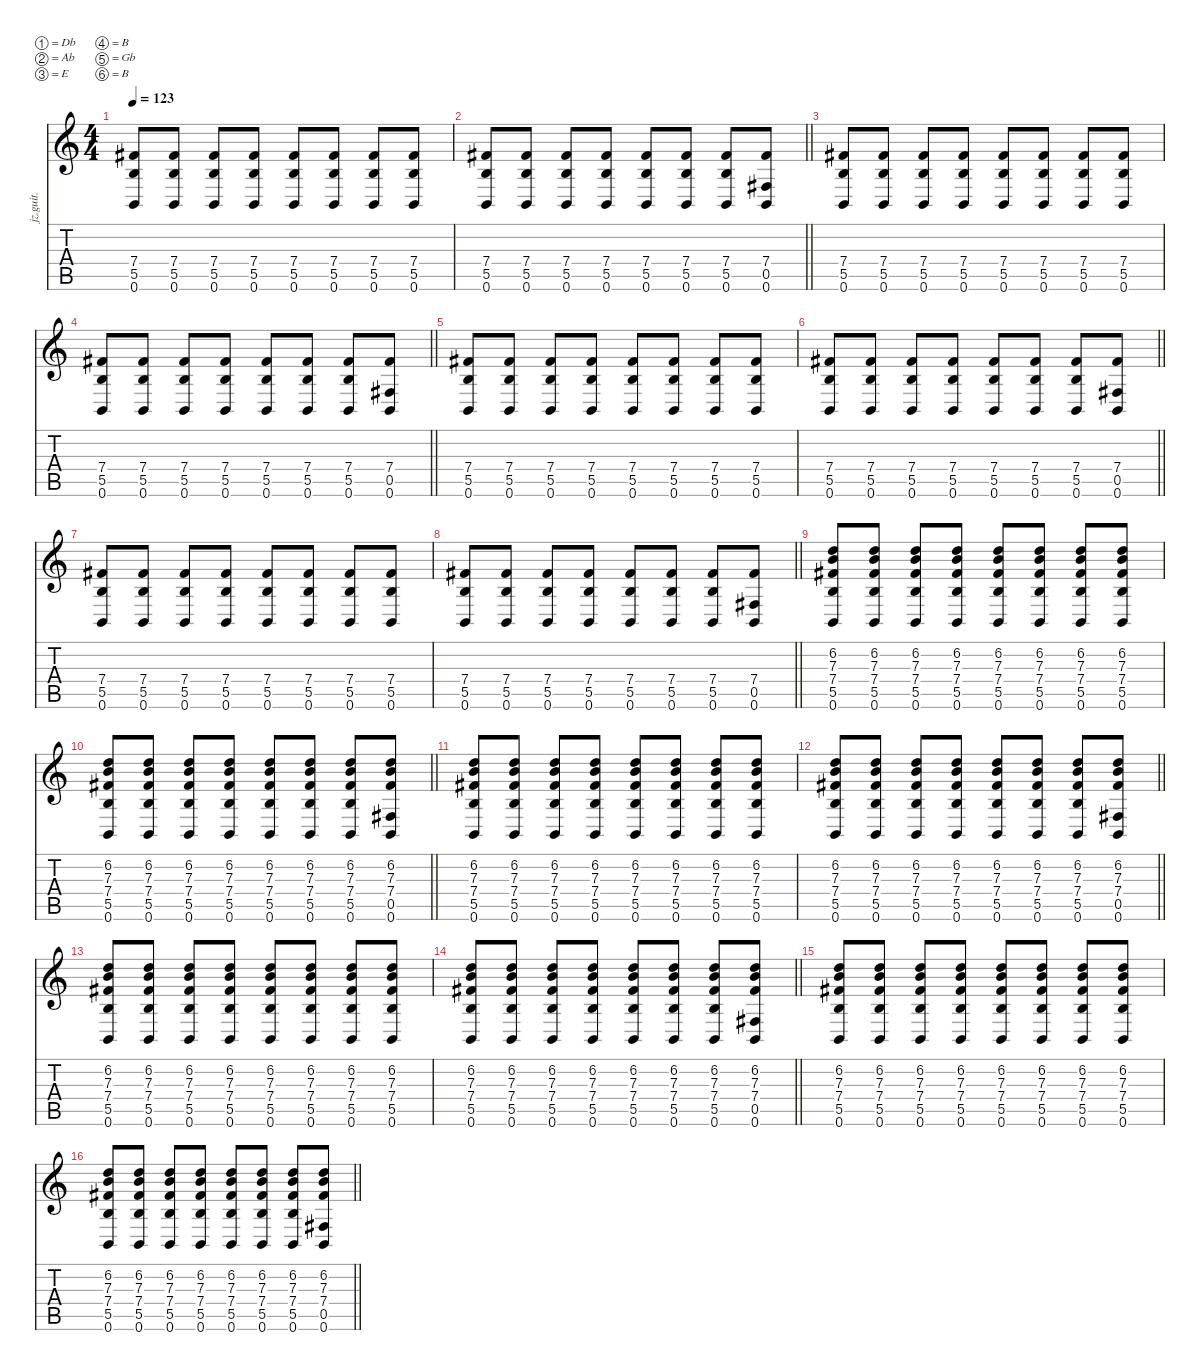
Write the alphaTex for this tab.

\defaultSystemsLayout 4
\hideDynamics
\bracketExtendMode nobrackets
\otherSystemsTrackNameOrientation horizontal
\track ("Guitar 2" "jz.guit.") {instrument electricguitarjazz}
\staff {score tabs}
\tuning (Db4 Ab3 E3 B2 Gb2 B1)
\ts (4 4)
\section ("" "")
\tempo 123
\clef g2
\ks c
(7.4{acc #} 5.5 0.6).8{dy f instrument distortionguitar beam Up} (7.4{acc #} 5.5 0.6).8{beam Up} (7.4{acc #} 5.5 0.6).8{beam Up} (7.4{acc #} 5.5 0.6).8{beam Up} (7.4{acc #} 5.5 0.6).8{beam Up} (7.4{acc #} 5.5 0.6).8{beam Up} (7.4{acc #} 5.5 0.6).8{beam Up} (7.4{acc #} 5.5 0.6).8{beam Up} |
\barLineRight lightlight
(7.4{acc #} 5.5 0.6).8{beam Up} (7.4{acc #} 5.5 0.6).8{beam Up} (7.4{acc #} 5.5 0.6).8{beam Up} (7.4{acc #} 5.5 0.6).8{beam Up} (7.4{acc #} 5.5 0.6).8{beam Up} (7.4{acc #} 5.5 0.6).8{beam Up} (7.4{acc #} 5.5 0.6).8{beam Up} (7.4{acc #} 0.5{acc #} 0.6).8{beam Up} |
(7.4{acc #} 5.5 0.6).8{beam Up} (7.4{acc #} 5.5 0.6).8{beam Up} (7.4{acc #} 5.5 0.6).8{beam Up} (7.4{acc #} 5.5 0.6).8{beam Up} (7.4{acc #} 5.5 0.6).8{beam Up} (7.4{acc #} 5.5 0.6).8{beam Up} (7.4{acc #} 5.5 0.6).8{beam Up} (7.4{acc #} 5.5 0.6).8{beam Up} |
\barLineRight lightlight
(7.4{acc #} 5.5 0.6).8{beam Up} (7.4{acc #} 5.5 0.6).8{beam Up} (7.4{acc #} 5.5 0.6).8{beam Up} (7.4{acc #} 5.5 0.6).8{beam Up} (7.4{acc #} 5.5 0.6).8{beam Up} (7.4{acc #} 5.5 0.6).8{beam Up} (7.4{acc #} 5.5 0.6).8{beam Up} (7.4{acc #} 0.5{acc #} 0.6).8{beam Up} |
(7.4{acc #} 5.5 0.6).8{beam Up} (7.4{acc #} 5.5 0.6).8{beam Up} (7.4{acc #} 5.5 0.6).8{beam Up} (7.4{acc #} 5.5 0.6).8{beam Up} (7.4{acc #} 5.5 0.6).8{beam Up} (7.4{acc #} 5.5 0.6).8{beam Up} (7.4{acc #} 5.5 0.6).8{beam Up} (7.4{acc #} 5.5 0.6).8{beam Up} |
\barLineRight lightlight
(7.4{acc #} 5.5 0.6).8{beam Up} (7.4{acc #} 5.5 0.6).8{beam Up} (7.4{acc #} 5.5 0.6).8{beam Up} (7.4{acc #} 5.5 0.6).8{beam Up} (7.4{acc #} 5.5 0.6).8{beam Up} (7.4{acc #} 5.5 0.6).8{beam Up} (7.4{acc #} 5.5 0.6).8{beam Up} (7.4{acc #} 0.5{acc #} 0.6).8{beam Up} |
(7.4{acc #} 5.5 0.6).8{beam Up} (7.4{acc #} 5.5 0.6).8{beam Up} (7.4{acc #} 5.5 0.6).8{beam Up} (7.4{acc #} 5.5 0.6).8{beam Up} (7.4{acc #} 5.5 0.6).8{beam Up} (7.4{acc #} 5.5 0.6).8{beam Up} (7.4{acc #} 5.5 0.6).8{beam Up} (7.4{acc #} 5.5 0.6).8{beam Up} |
\barLineRight lightlight
(7.4{acc #} 5.5 0.6).8{beam Up} (7.4{acc #} 5.5 0.6).8{beam Up} (7.4{acc #} 5.5 0.6).8{beam Up} (7.4{acc #} 5.5 0.6).8{beam Up} (7.4{acc #} 5.5 0.6).8{beam Up} (7.4{acc #} 5.5 0.6).8{beam Up} (7.4{acc #} 5.5 0.6).8{beam Up} (7.4{acc #} 0.5{acc #} 0.6).8{beam Up} |
(6.2 7.3 7.4{acc #} 5.5 0.6).8{beam Up} (6.2 7.3 7.4{acc #} 5.5 0.6).8{beam Up} (6.2 7.3 7.4{acc #} 5.5 0.6).8{beam Up} (6.2 7.3 7.4{acc #} 5.5 0.6).8{beam Up} (6.2 7.3 7.4{acc #} 5.5 0.6).8{beam Up} (6.2 7.3 7.4{acc #} 5.5 0.6).8{beam Up} (6.2 7.3 7.4{acc #} 5.5 0.6).8{beam Up} (6.2 7.3 7.4{acc #} 5.5 0.6).8{beam Up} |
\barLineRight lightlight
(6.2 7.3 7.4{acc #} 5.5 0.6).8{beam Up} (6.2 7.3 7.4{acc #} 5.5 0.6).8{beam Up} (6.2 7.3 7.4{acc #} 5.5 0.6).8{beam Up} (6.2 7.3 7.4{acc #} 5.5 0.6).8{beam Up} (6.2 7.3 7.4{acc #} 5.5 0.6).8{beam Up} (6.2 7.3 7.4{acc #} 5.5 0.6).8{beam Up} (6.2 7.3 7.4{acc #} 5.5 0.6).8{beam Up} (6.2 7.3 7.4{acc #} 0.5{acc #} 0.6).8{beam Up} |
(6.2 7.3 7.4{acc #} 5.5 0.6).8{beam Up} (6.2 7.3 7.4{acc #} 5.5 0.6).8{beam Up} (6.2 7.3 7.4{acc #} 5.5 0.6).8{beam Up} (6.2 7.3 7.4{acc #} 5.5 0.6).8{beam Up} (6.2 7.3 7.4{acc #} 5.5 0.6).8{beam Up} (6.2 7.3 7.4{acc #} 5.5 0.6).8{beam Up} (6.2 7.3 7.4{acc #} 5.5 0.6).8{beam Up} (6.2 7.3 7.4{acc #} 5.5 0.6).8{beam Up} |
\barLineRight lightlight
(6.2 7.3 7.4{acc #} 5.5 0.6).8{beam Up} (6.2 7.3 7.4{acc #} 5.5 0.6).8{beam Up} (6.2 7.3 7.4{acc #} 5.5 0.6).8{beam Up} (6.2 7.3 7.4{acc #} 5.5 0.6).8{beam Up} (6.2 7.3 7.4{acc #} 5.5 0.6).8{beam Up} (6.2 7.3 7.4{acc #} 5.5 0.6).8{beam Up} (6.2 7.3 7.4{acc #} 5.5 0.6).8{beam Up} (6.2 7.3 7.4{acc #} 0.5{acc #} 0.6).8{beam Up} |
(6.2 7.3 7.4{acc #} 5.5 0.6).8{beam Up} (6.2 7.3 7.4{acc #} 5.5 0.6).8{beam Up} (6.2 7.3 7.4{acc #} 5.5 0.6).8{beam Up} (6.2 7.3 7.4{acc #} 5.5 0.6).8{beam Up} (6.2 7.3 7.4{acc #} 5.5 0.6).8{beam Up} (6.2 7.3 7.4{acc #} 5.5 0.6).8{beam Up} (6.2 7.3 7.4{acc #} 5.5 0.6).8{beam Up} (6.2 7.3 7.4{acc #} 5.5 0.6).8{beam Up} |
\barLineRight lightlight
(6.2 7.3 7.4{acc #} 5.5 0.6).8{beam Up} (6.2 7.3 7.4{acc #} 5.5 0.6).8{beam Up} (6.2 7.3 7.4{acc #} 5.5 0.6).8{beam Up} (6.2 7.3 7.4{acc #} 5.5 0.6).8{beam Up} (6.2 7.3 7.4{acc #} 5.5 0.6).8{beam Up} (6.2 7.3 7.4{acc #} 5.5 0.6).8{beam Up} (6.2 7.3 7.4{acc #} 5.5 0.6).8{beam Up} (6.2 7.3 7.4{acc #} 0.5{acc #} 0.6).8{beam Up} |
(6.2 7.3 7.4{acc #} 5.5 0.6).8{beam Up} (6.2 7.3 7.4{acc #} 5.5 0.6).8{beam Up} (6.2 7.3 7.4{acc #} 5.5 0.6).8{beam Up} (6.2 7.3 7.4{acc #} 5.5 0.6).8{beam Up} (6.2 7.3 7.4{acc #} 5.5 0.6).8{beam Up} (6.2 7.3 7.4{acc #} 5.5 0.6).8{beam Up} (6.2 7.3 7.4{acc #} 5.5 0.6).8{beam Up} (6.2 7.3 7.4{acc #} 5.5 0.6).8{beam Up} |
\barLineRight lightlight
(6.2 7.3 7.4{acc #} 5.5 0.6).8{beam Up} (6.2 7.3 7.4{acc #} 5.5 0.6).8{beam Up} (6.2 7.3 7.4{acc #} 5.5 0.6).8{beam Up} (6.2 7.3 7.4{acc #} 5.5 0.6).8{beam Up} (6.2 7.3 7.4{acc #} 5.5 0.6).8{beam Up} (6.2 7.3 7.4{acc #} 5.5 0.6).8{beam Up} (6.2 7.3 7.4{acc #} 5.5 0.6).8{beam Up} (6.2 7.3 7.4{acc #} 0.5{acc #} 0.6).8{beam Up}
